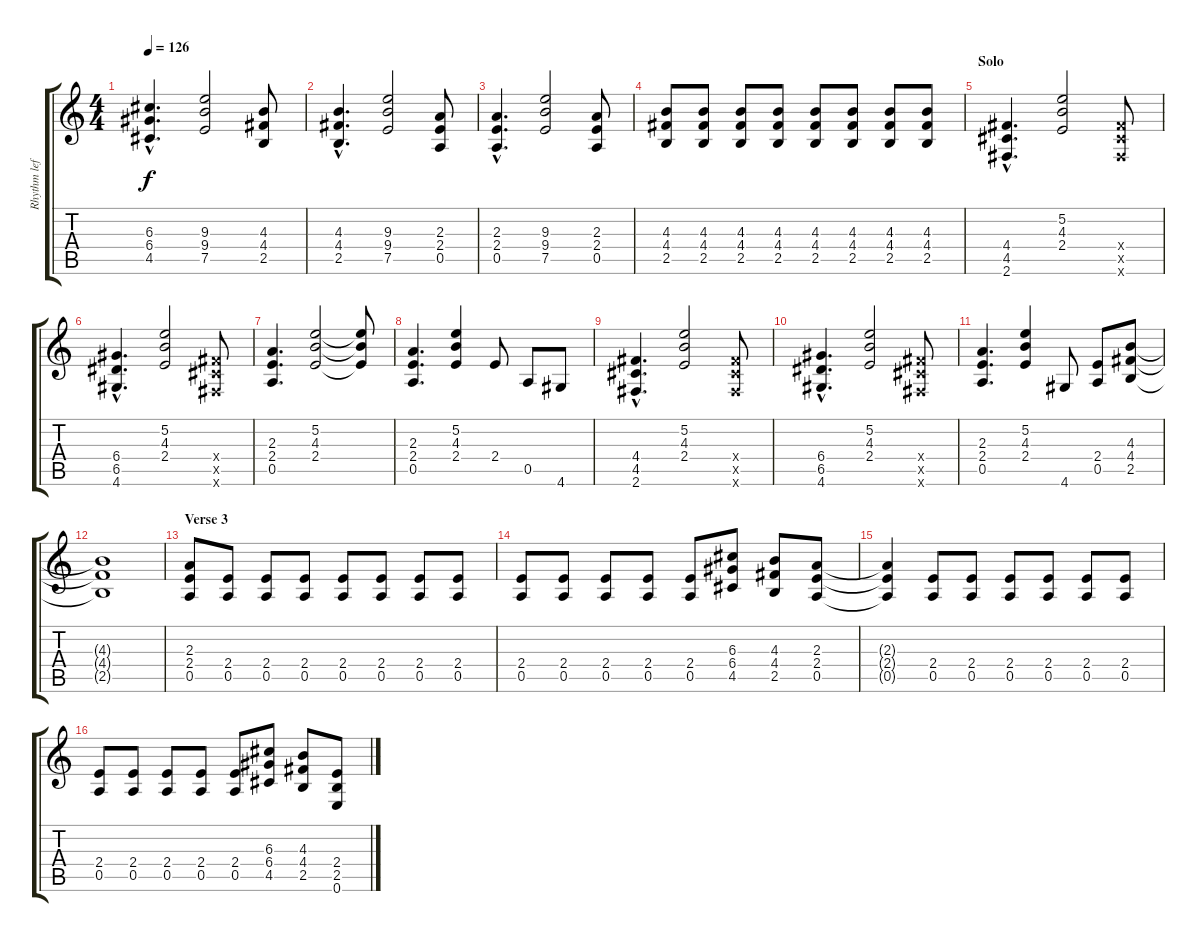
\track ("Rhythm left" "Rhythm lef") {instrument overdrivenguitar}
\staff {score tabs}
\tuning (E4 B3 G3 D3 A2 E2) {hide}
\ts (4 4)
\tempo 126
\clef g2
\ks c
(6.3{hac} 6.4{hac} 4.5{hac}).4{d dy f} (9.3 9.4 7.5).2 (4.3 4.4 2.5).8 |
(4.3{hac} 4.4{hac} 2.5{hac}).4{d} (9.3 9.4 7.5).2 (2.3 2.4 0.5).8 |
(2.3{hac} 2.4{hac} 0.5{hac}).4{d} (9.3 9.4 7.5).2 (2.3 2.4 0.5).8 |
(4.3 4.4 2.5).8 (4.3 4.4 2.5).8 (4.3 4.4 2.5).8 (4.3 4.4 2.5).8 (4.3 4.4 2.5).8 (4.3 4.4 2.5).8 (4.3 4.4 2.5).8 (4.3 4.4 2.5).8 |
\section ("" "Solo")
(4.4{hac} 4.5{hac} 2.6{hac}).4{d} (5.2 4.3 2.4).2 (4.4{x} 4.5{x} 2.6{x}).8 |
(6.4{hac} 6.5{hac} 4.6{hac}).4{d} (5.2 4.3 2.4).2 (4.4{x} 4.5{x} 2.6{x}).8 |
(2.3 2.4 0.5).4{d} (5.2 4.3 2.4).2 (5.2{t} 4.3{t} 2.4{t}).8 |
(2.3 2.4 0.5).4{d} (5.2 4.3 2.4).4 2.4.8 0.5.8 4.6.8 |
(4.4{hac} 4.5{hac} 2.6{hac}).4{d} (5.2 4.3 2.4).2 (4.4{x} 4.5{x} 2.6{x}).8 |
(6.4{hac} 6.5{hac} 4.6{hac}).4{d} (5.2 4.3 2.4).2 (4.4{x} 4.5{x} 2.6{x}).8 |
(2.3 2.4 0.5).4{d} (5.2 4.3 2.4).4 4.6.8 (2.4 0.5).8 (4.3 4.4 2.5).8 |
(4.3{t} 4.4{t} 2.5{t}).1 |
\section ("" "Verse 3")
(2.3 2.4 0.5).8 (2.4 0.5).8 (2.4 0.5).8 (2.4 0.5).8 (2.4 0.5).8 (2.4 0.5).8 (2.4 0.5).8 (2.4 0.5).8 |
(2.4 0.5).8 (2.4 0.5).8 (2.4 0.5).8 (2.4 0.5).8 (2.4 0.5).8 (6.3 6.4 4.5).8 (4.3 4.4 2.5).8 (2.3 2.4 0.5).8 |
(2.3{t} 2.4{t} 0.5{t}).4 (2.4 0.5).8 (2.4 0.5).8 (2.4 0.5).8 (2.4 0.5).8 (2.4 0.5).8 (2.4 0.5).8 |
(2.4 0.5).8 (2.4 0.5).8 (2.4 0.5).8 (2.4 0.5).8 (2.4 0.5).8 (6.3 6.4 4.5).8 (4.3 4.4 2.5).8 (2.4 2.5 0.6).8
